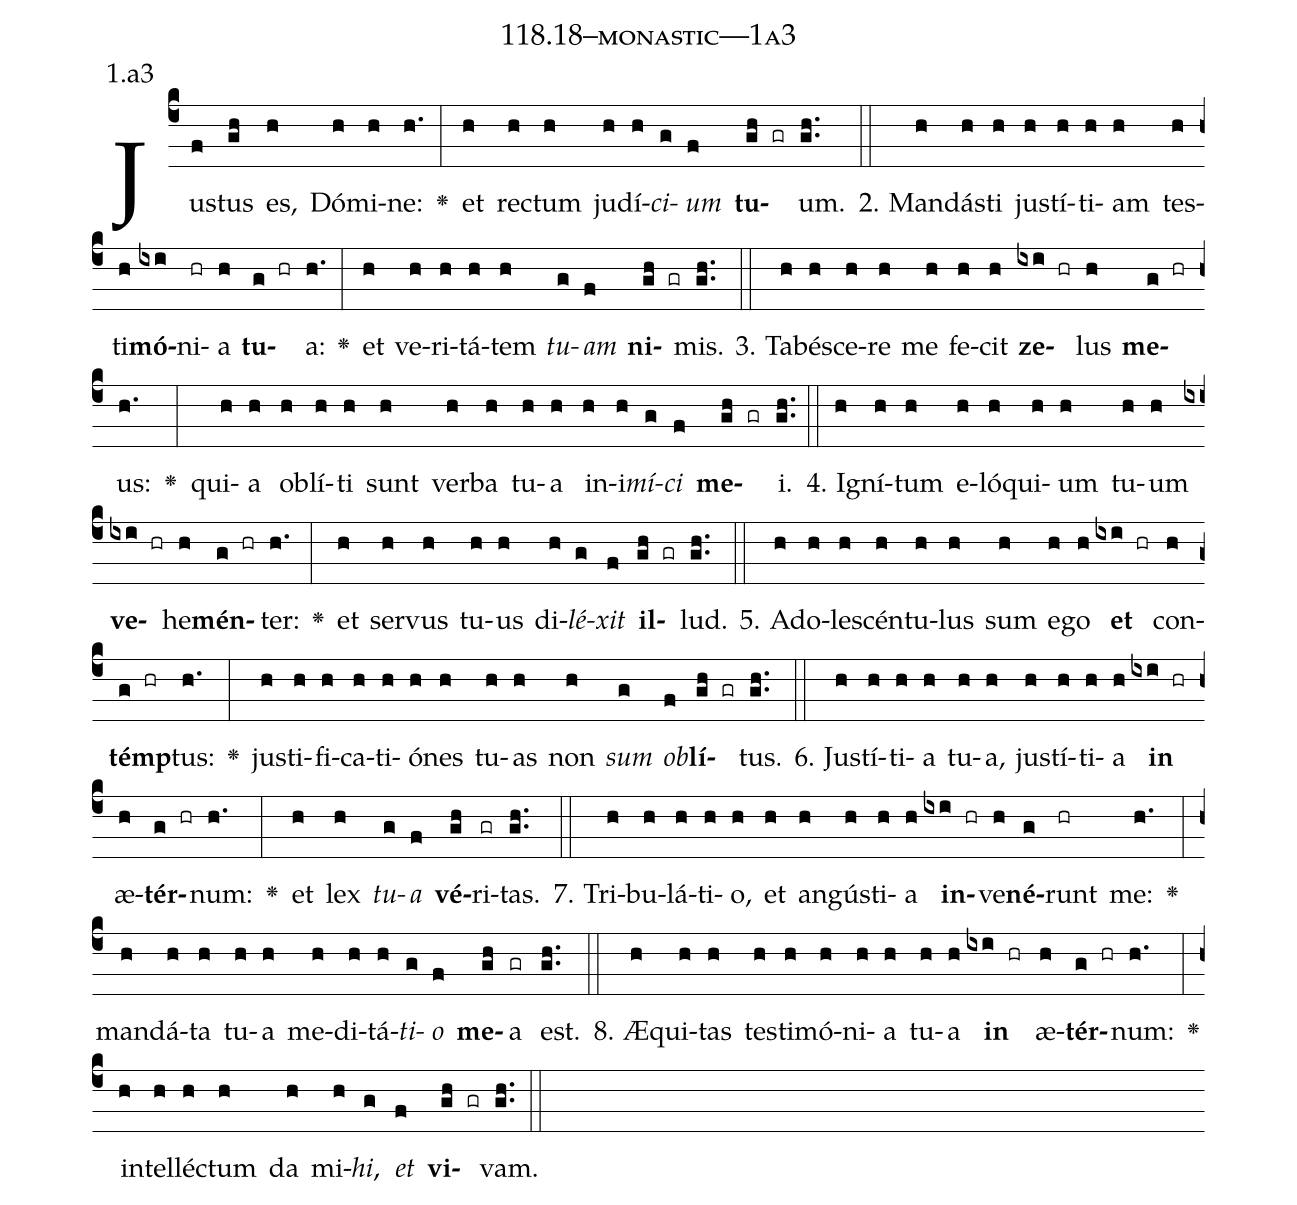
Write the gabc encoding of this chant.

name: 118.18--monastic---1a3;
annotation: 1.a3;
%%
(c4)Jus(f)tus(gh) es,(h) Dó(h)mi(h)ne:(h.) <v>\greheightstar</v>(:) et(h) rec(h)tum(h) ju(h)dí(h)<i>ci</i>(g)<i>um</i>(f) <b>tu</b>(gh gr)um.(gh..) (::)
2. Man(h)dás(h)ti(h) jus(h)tí(h)ti(h)am(h) tes(h)ti(h)<b>mó</b>(ixi)ni(hr)a(h) <b>tu</b>(g hr)a:(h.) <v>\greheightstar</v>(:) et(h) ve(h)ri(h)tá(h)tem(h) <i>tu</i>(g)<i>am</i>(f) <b>ni</b>(gh gr)mis.(gh..) (::)
3. Ta(h)bé(h)sce(h)re(h) me(h) fe(h)cit(h) <b>ze</b>(ixi hr)lus(h) <b>me</b>(g hr)us:(h.) <v>\greheightstar</v>(:) qui(h)a(h) ob(h)lí(h)ti(h) sunt(h) ver(h)ba(h) tu(h)a(h) in(h)i(h)<i>mí</i>(g)<i>ci</i>(f) <b>me</b>(gh gr)i.(gh..) (::)
4. I(h)gní(h)tum(h) e(h)ló(h)qui(h)um(h) tu(h)um(h) <b>ve</b>(ixi hr)he(h)<b>mén</b>(g hr)ter:(h.) <v>\greheightstar</v>(:) et(h) ser(h)vus(h) tu(h)us(h) di(h)<i>lé</i>(g)<i>xit</i>(f) <b>il</b>(gh gr)lud.(gh..) (::)
5. Ad(h)o(h)le(h)scén(h)tu(h)lus(h) sum(h) e(h)go(h) <b>et</b>(ixi hr) con(h)<b>témp</b>(g hr)tus:(h.) <v>\greheightstar</v>(:) jus(h)ti(h)fi(h)ca(h)ti(h)ó(h)nes(h) tu(h)as(h) non(h) <i>sum</i>(g) <i>ob</i>(f)<b>lí</b>(gh gr)tus.(gh..) (::)
6. Jus(h)tí(h)ti(h)a(h) tu(h)a,(h) jus(h)tí(h)ti(h)a(h) <b>in</b>(ixi hr) æ(h)<b>tér</b>(g hr)num:(h.) <v>\greheightstar</v>(:) et(h) lex(h) <i>tu</i>(g)<i>a</i>(f) <b>vé</b>(gh)ri(gr)tas.(gh..) (::)
7. Tri(h)bu(h)lá(h)ti(h)o,(h) et(h) an(h)gús(h)ti(h)a(h) <b>in</b>(ixi hr)ve(h)<b>né</b>(g)runt(hr) me:(h.) <v>\greheightstar</v>(:) man(h)dá(h)ta(h) tu(h)a(h) me(h)di(h)tá(h)<i>ti</i>(g)<i>o</i>(f) <b>me</b>(gh)a(gr) est.(gh..) (::)
8. Æ(h)qui(h)tas(h) tes(h)ti(h)mó(h)ni(h)a(h) tu(h)a(h) <b>in</b>(ixi hr) æ(h)<b>tér</b>(g hr)num:(h.) <v>\greheightstar</v>(:) in(h)tel(h)léc(h)tum(h) da(h) mi(h)<i>hi</i>,(g) <i>et</i>(f) <b>vi</b>(gh gr)vam.(gh..) (::)
